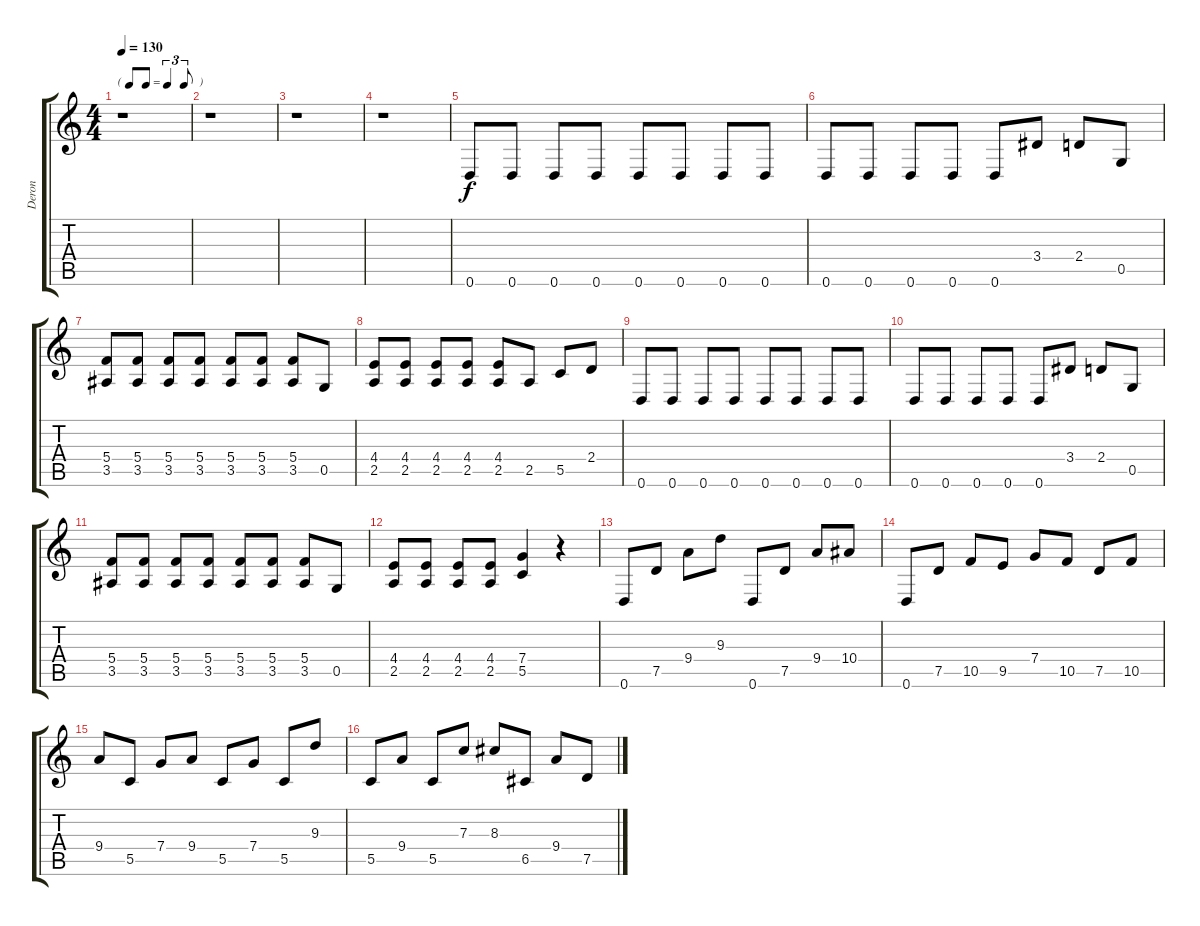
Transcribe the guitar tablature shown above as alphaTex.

\track ("Deron" "Deron") {instrument distortionguitar}
\staff {score tabs}
\tuning (D4 A3 F3 C3 G2 D2) {hide}
\ts (4 4)
\tf triplet8th
\tempo 130
\clef g2
\ks c
r.1{dy f} |
r.1 |
r.1 |
r.1 |
0.6.8 0.6.8 0.6.8 0.6.8 0.6.8 0.6.8 0.6.8 0.6.8 |
0.6.8 0.6.8 0.6.8 0.6.8 0.6.8 3.4.8 2.4.8 0.5.8 |
(5.4 3.5).8 (5.4 3.5).8 (5.4 3.5).8 (5.4 3.5).8 (5.4 3.5).8 (5.4 3.5).8 (5.4 3.5).8 0.5.8 |
(4.4 2.5).8 (4.4 2.5).8 (4.4 2.5).8 (4.4 2.5).8 (4.4 2.5).8 2.5.8 5.5.8 2.4.8 |
0.6.8 0.6.8 0.6.8 0.6.8 0.6.8 0.6.8 0.6.8 0.6.8 |
0.6.8 0.6.8 0.6.8 0.6.8 0.6.8 3.4.8 2.4.8 0.5.8 |
(5.4 3.5).8 (5.4 3.5).8 (5.4 3.5).8 (5.4 3.5).8 (5.4 3.5).8 (5.4 3.5).8 (5.4 3.5).8 0.5.8 |
(4.4 2.5).8 (4.4 2.5).8 (4.4 2.5).8 (4.4 2.5).8 (7.4 5.5).4 r.4 |
0.6.8 7.5.8 9.4.8 9.3.8 0.6.8 7.5.8 9.4.8 10.4.8 |
0.6.8 7.5.8 10.5.8 9.5.8 7.4.8 10.5.8 7.5.8 10.5.8 |
9.4.8 5.5.8 7.4.8 9.4.8 5.5.8 7.4.8 5.5.8 9.3.8 |
5.5.8 9.4.8 5.5.8 7.3.8 8.3.8 6.5.8 9.4.8 7.5.8
